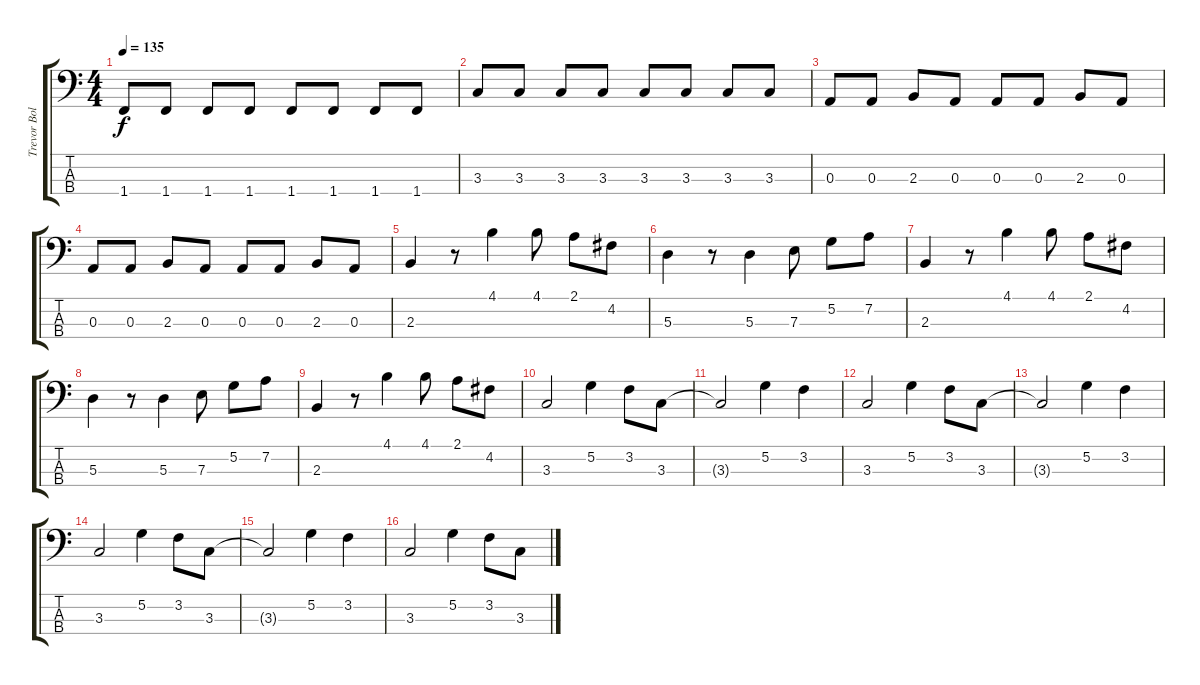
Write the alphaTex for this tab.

\track ("Trevor Bolder - Bass" "Trevor Bol") {instrument electricbassfinger}
\staff {score tabs}
\tuning (G2 D2 A1 E1) {hide}
\ts (4 4)
\tempo 135
\clef f4
\ks c
1.4.8{dy f} 1.4.8 1.4.8 1.4.8 1.4.8 1.4.8 1.4.8 1.4.8 |
3.3.8 3.3.8 3.3.8 3.3.8 3.3.8 3.3.8 3.3.8 3.3.8 |
0.3.8 0.3.8 2.3.8 0.3.8 0.3.8 0.3.8 2.3.8 0.3.8 |
0.3.8 0.3.8 2.3.8 0.3.8 0.3.8 0.3.8 2.3.8 0.3.8 |
2.3.4 r.8 4.1.4 4.1.8 2.1.8 4.2.8 |
5.3.4 r.8 5.3.4 7.3.8 5.2.8 7.2.8 |
2.3.4 r.8 4.1.4 4.1.8 2.1.8 4.2.8 |
5.3.4 r.8 5.3.4 7.3.8 5.2.8 7.2.8 |
2.3.4 r.8 4.1.4 4.1.8 2.1.8 4.2.8 |
3.3.2 5.2.4 3.2.8 3.3.8 |
3.3{t}.2 5.2.4 3.2.4 |
3.3.2 5.2.4 3.2.8 3.3.8 |
3.3{t}.2 5.2.4 3.2.4 |
3.3.2 5.2.4 3.2.8 3.3.8 |
3.3{t}.2 5.2.4 3.2.4 |
3.3.2 5.2.4 3.2.8 3.3.8
